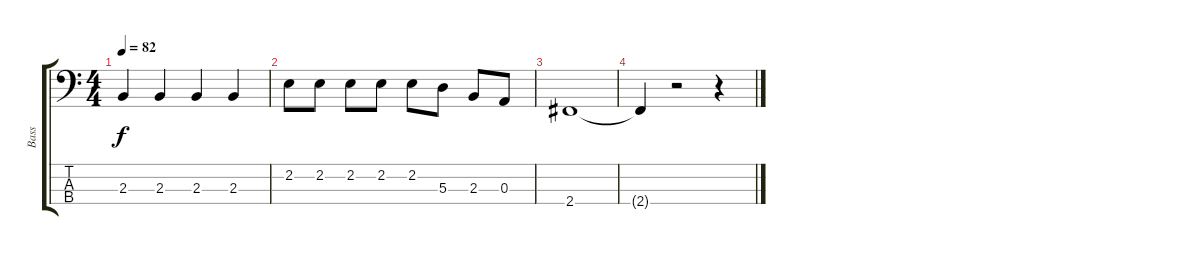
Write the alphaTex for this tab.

\track ("Bass" "Bass") {instrument electricbassfinger}
\staff {score tabs}
\tuning (G2 D2 A1 E1) {hide}
\ts (4 4)
\tempo 82
\clef f4
\ks c
2.3{t}.4{dy f} 2.3.4 2.3.4 2.3.4 |
2.2.8 2.2.8 2.2.8 2.2.8 2.2.8 5.3.8 2.3.8 0.3.8 |
2.4.1 |
2.4{t}.4 r.2 r.4
